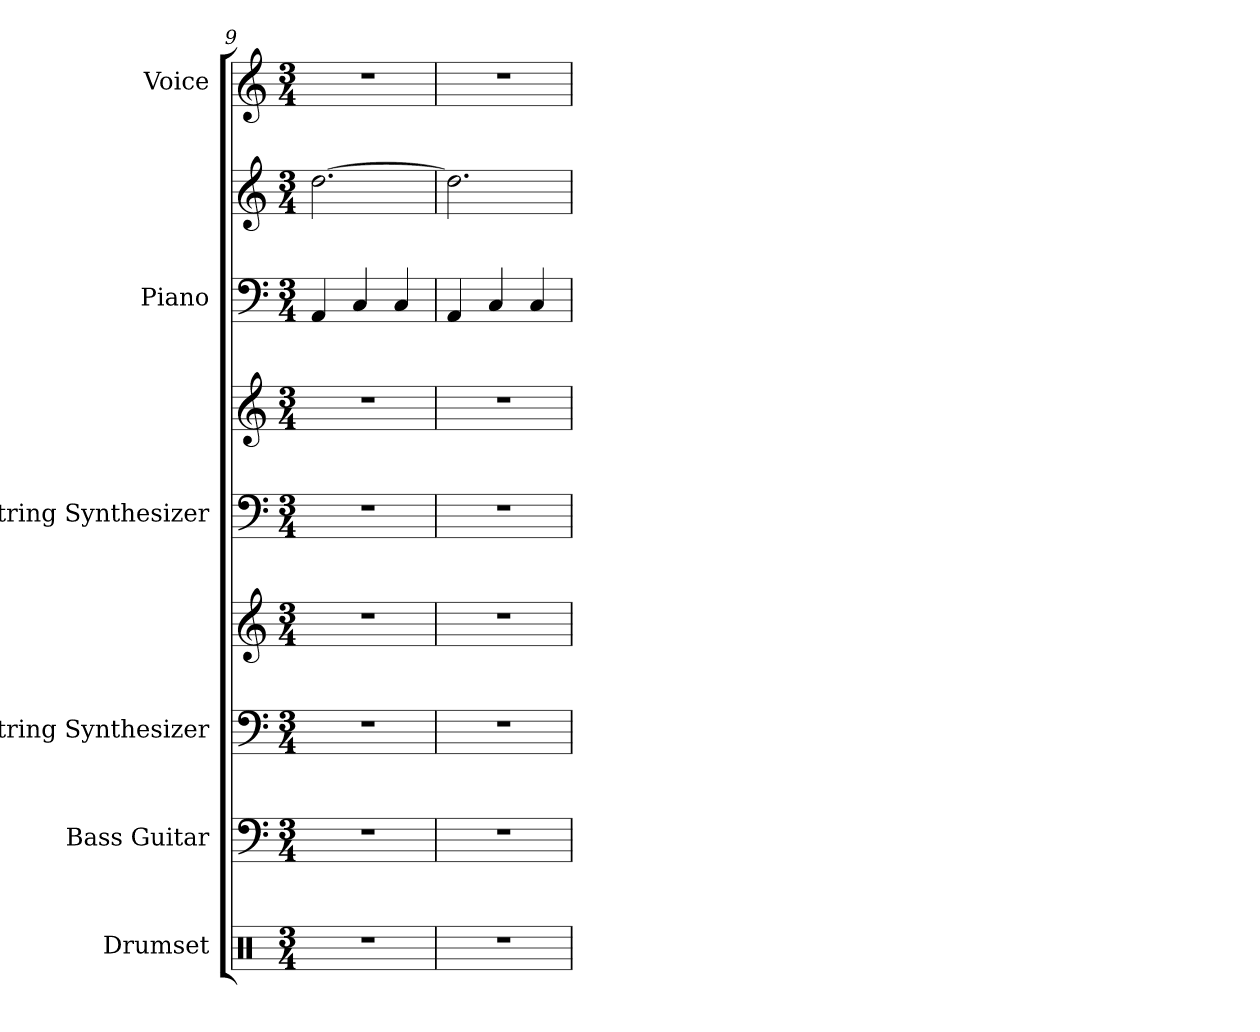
**kern	**kern	**kern	**kern	**kern	**kern	**kern	**kern	**kern
*part6	*part5	*part4	*part4	*part3	*part3	*part2	*part2	*part1
*staff9	*staff8	*staff7	*staff6	*staff5	*staff4	*staff3	*staff2	*staff1
*I"Drumset	*I"Bass Guitar	*I"String Synthesizer	*	*I"String Synthesizer	*	*I"Piano	*	*I"Voice
*I'D. Set	*I'B. Guit.	*I'Synth.	*	*I'Synth.	*	*I'Pno.	*	*I'Vo.
!!LO:PB:g=z
*clefX	*clefF4	*clefF4	*clefG2	*clefF4	*clefG2	*clefF4	*clefG2	*clefG2
*	*ITrd7c12	*	*	*	*	*	*	*
*k[]	*k[]	*k[]	*k[]	*k[]	*k[]	*k[]	*k[]	*k[]
*M3/4	*M3/4	*M3/4	*M3/4	*M3/4	*M3/4	*M3/4	*M3/4	*M3/4
=9	=9	=9	=9	=9	=9	=9	=9	=9
2.r	2.r	2.r	2.r	2.r	2.r	4AA/	[2.dd\	2.r
.	.	.	.	.	.	4C/	.	.
.	.	.	.	.	.	4C/	.	.
=10	=10	=10	=10	=10	=10	=10	=10	=10
2.r	2.r	2.r	2.r	2.r	2.r	4AA/	2.dd\]	2.r
.	.	.	.	.	.	4C/	.	.
.	.	.	.	.	.	4C/	.	.
=	=	=	=	=	=	=	=	=
*-	*-	*-	*-	*-	*-	*-	*-	*-
